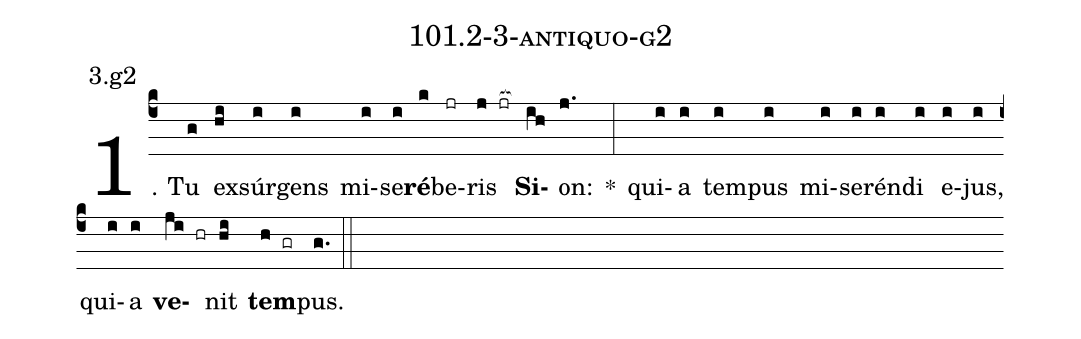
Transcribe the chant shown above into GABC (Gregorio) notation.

name: 101.2-3-antiquo-g2;
annotation: 3.g2;
%%
(c4)1. Tu(g) ex(hi)súr(i)gens(i) mi(i)se(i)<b>ré</b>(k)be(jr)ris(j jr[ocb:1{]) <b>Si</b>(ih[ocb:0}])on:(j.) *(:) qui(i)a(i) tem(i)pus(i) mi(i)se(i)rén(i)di(i) e(i)jus,(i) qui(i)a(i) <b>ve</b>(ji hr)nit(hi) <b>tem</b>(h gr)pus.(g.) (::)


%E(i) u(i) o(ji) u(hi) a(h) e.(g.) (::)
